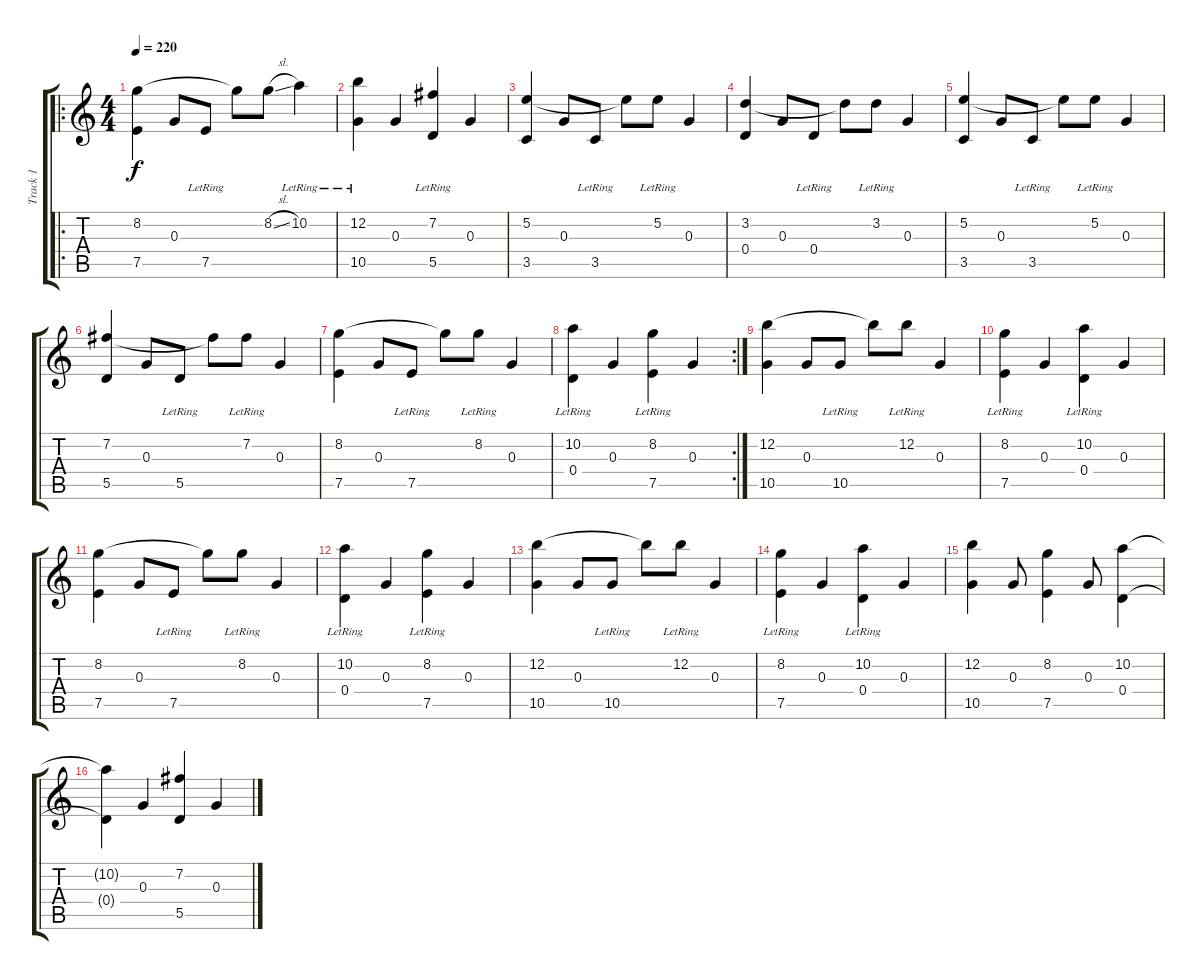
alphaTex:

\track ("Track 1" "Track 1") {instrument acousticguitarsteel}
\staff {score tabs}
\tuning (E4 B3 G3 D3 A2 E2) {hide}
\ro
\ts (4 4)
\tempo 220
\clef g2
\ks c
(8.2 7.5).4{dy f} 0.3.8 7.5{lr}.8 8.2{t}.8 8.2{sl}.8 10.2{lr}.4 |
(12.2{lr} 10.5).4 0.3.4 (7.2{lr} 5.5).4 0.3.4 |
(5.2 3.5).4 0.3.8 3.5{lr}.8 5.2{t}.8 5.2{lr}.8 0.3.4 |
(3.2 0.4).4 0.3.8 0.4{lr}.8 3.2{t}.8 3.2{lr}.8 0.3.4 |
(5.2 3.5).4 0.3.8 3.5{lr}.8 5.2{t}.8 5.2{lr}.8 0.3.4 |
(7.2 5.5).4 0.3.8 5.5{lr}.8 7.2{t}.8 7.2{lr}.8 0.3.4 |
(8.2 7.5).4 0.3.8 7.5{lr}.8 8.2{t}.8 8.2{lr}.8 0.3.4 |
\rc 2
(10.2{lr} 0.4).4 0.3.4 (8.2{lr} 7.5).4 0.3.4 |
(12.2 10.5).4 0.3.8 10.5{lr}.8 12.2{t}.8 12.2{lr}.8 0.3.4 |
(8.2{lr} 7.5).4 0.3.4 (10.2{lr} 0.4).4 0.3.4 |
(8.2 7.5).4 0.3.8 7.5{lr}.8 8.2{t}.8 8.2{lr}.8 0.3.4 |
(10.2{lr} 0.4).4 0.3.4 (8.2{lr} 7.5).4 0.3.4 |
(12.2 10.5).4 0.3.8 10.5{lr}.8 12.2{t}.8 12.2{lr}.8 0.3.4 |
(8.2{lr} 7.5).4 0.3.4 (10.2{lr} 0.4).4 0.3.4 |
(12.2 10.5).4 0.3.8 (8.2 7.5).4 0.3.8 (10.2 0.4).4 |
(10.2{t} 0.4{t}).4 0.3.4 (7.2 5.5).4 0.3.4
